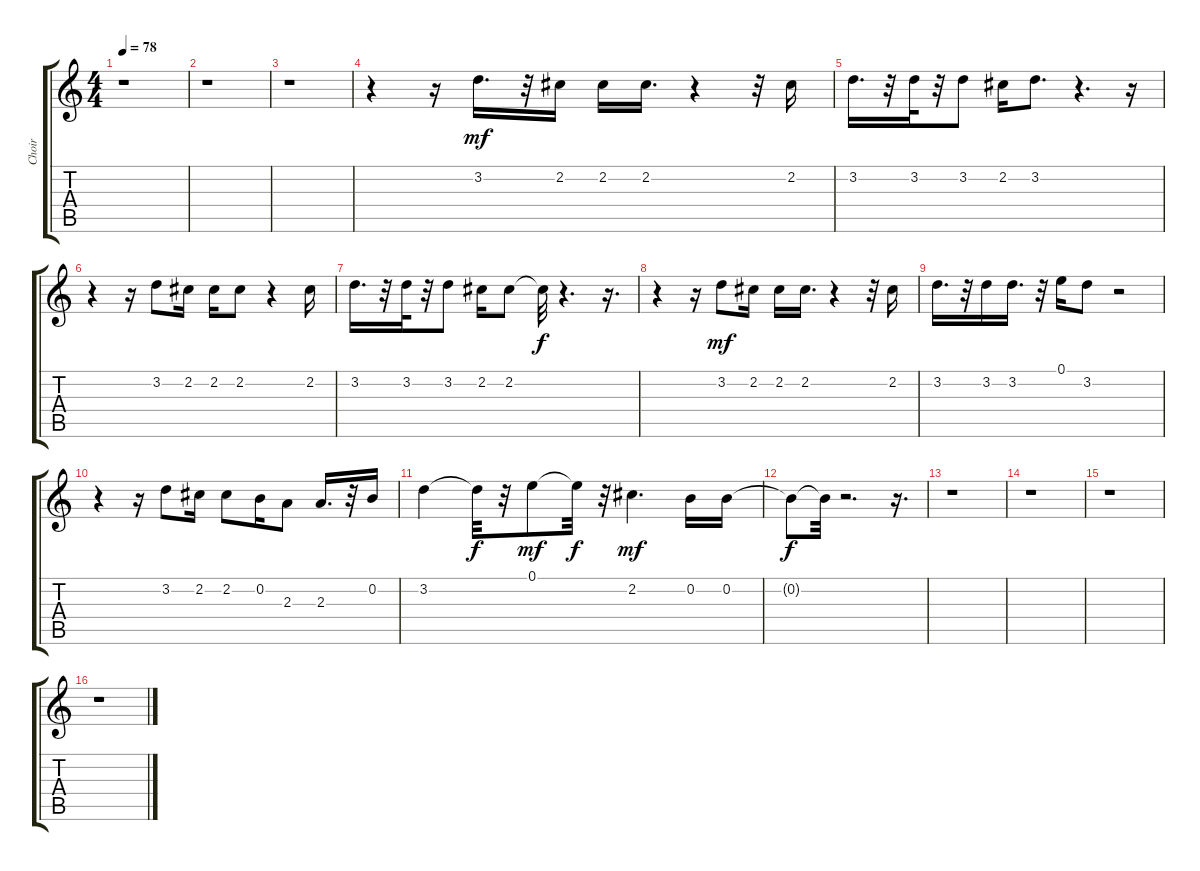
\track ("Choir   " "Choir   ") {instrument acousticguitarnylon}
\staff {score tabs}
\tuning (E4 B3 G3 D3 A2 E2) {hide}
\ts (4 4)
\tempo 78
\clef g2
\ks c
r.1{dy mf} |
r.1 |
r.1 |
r.4 r.16 3.2.16{d} r.32 2.2.16 2.2.16 2.2.16{d} r.4 r.32 2.2.16 |
3.2.16{d} r.32 3.2.32 r.32 3.2.8 2.2.16 3.2.8{d} r.4{d} r.16 |
r.4 r.16 3.2.8 2.2.16 2.2.16 2.2.8 r.4 2.2.16 |
3.2.16{d} r.32 3.2.32 r.32 3.2.8 2.2.16 2.2.8 2.2{t}.32{dy f} r.4{d} r.16{d} |
r.4 r.16 3.2.8{dy mf} 2.2.16 2.2.16 2.2.16{d} r.4 r.32 2.2.16 |
3.2.16{d} r.32 3.2.16 3.2.16{d} r.32 0.1.16 3.2.8 r.2 |
r.4 r.16 3.2.8 2.2.16 2.2.8 0.2.16 2.3.8 2.3.16{d} r.32 0.2.16 |
3.2.4 3.2{t}.32{dy f} r.32 0.1.8{dy mf} 0.1{t}.32{dy f} r.32 2.2.4{d dy mf} 0.2.16 0.2.16 |
0.2{t}.8{dy f} 0.2{t}.32 r.2{d} r.16{d} |
r.1 |
r.1 |
r.1 |
r.1
